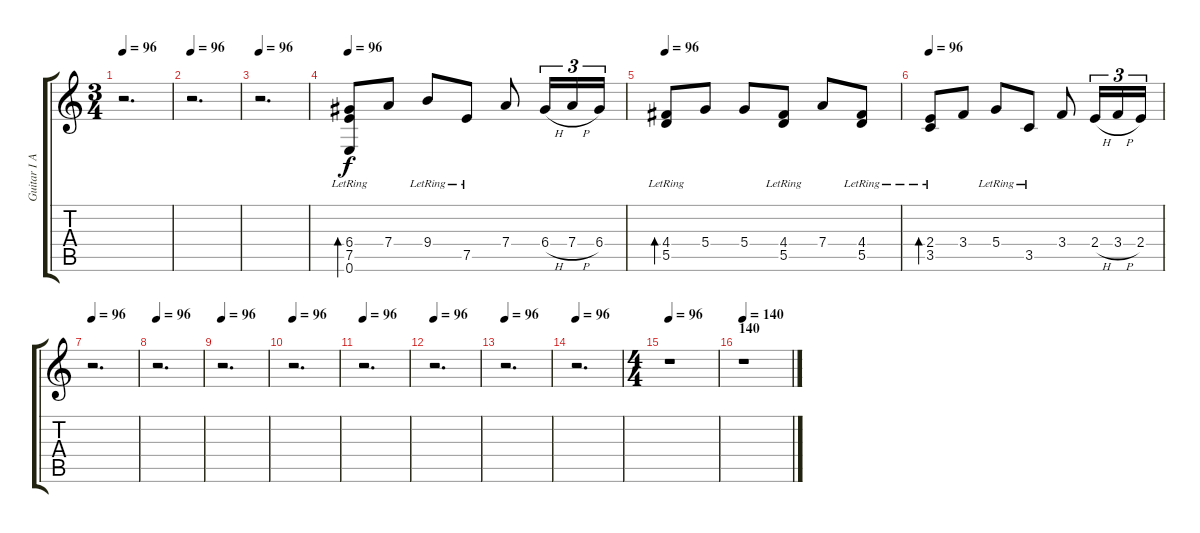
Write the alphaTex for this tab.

\track ("Guitar I Acoustic" "Guitar I A") {instrument acousticguitarsteel}
\staff {score tabs}
\tuning (E4 B3 G3 D3 A2 E2) {hide}
\ts (3 4)
\tempo 96
\clef g2
\ks c
r.2{d dy f} |
\tempo 96
r.2{d} |
\tempo 96
r.2{d} |
\tempo 96
(6.4 7.5{lr} 0.6{lr}).8{bd 120} 7.4.8 9.4{lr}.8 7.5{lr}.8 7.4.8 6.4{h}.16{tu (3 2)} 7.4{h}.16{tu (3 2)} 6.4.16{tu (3 2)} |
\tempo 96
(4.4 5.5{lr}).8{bd 120} 5.4.8 5.4.8 (4.4 5.5{lr}).8 7.4.8 (4.4 5.5{lr}).8 |
\tempo 96
(2.4 3.5{lr}).8{bd 120} 3.4.8 5.4{lr}.8 3.5{lr}.8 3.4.8 2.4{h}.16{tu (3 2)} 3.4{h}.16{tu (3 2)} 2.4.16{tu (3 2)} |
\tempo 96
r.2{d} |
\tempo 96
r.2{d} |
\tempo 96
r.2{d} |
\tempo 96
r.2{d} |
\tempo 96
r.2{d} |
\tempo 96
r.2{d} |
\tempo 96
r.2{d} |
\tempo 96
r.2{d} |
\ts (4 4)
\tempo 96
r.1 |
\section ("" "140")
\tempo 140
r.1
